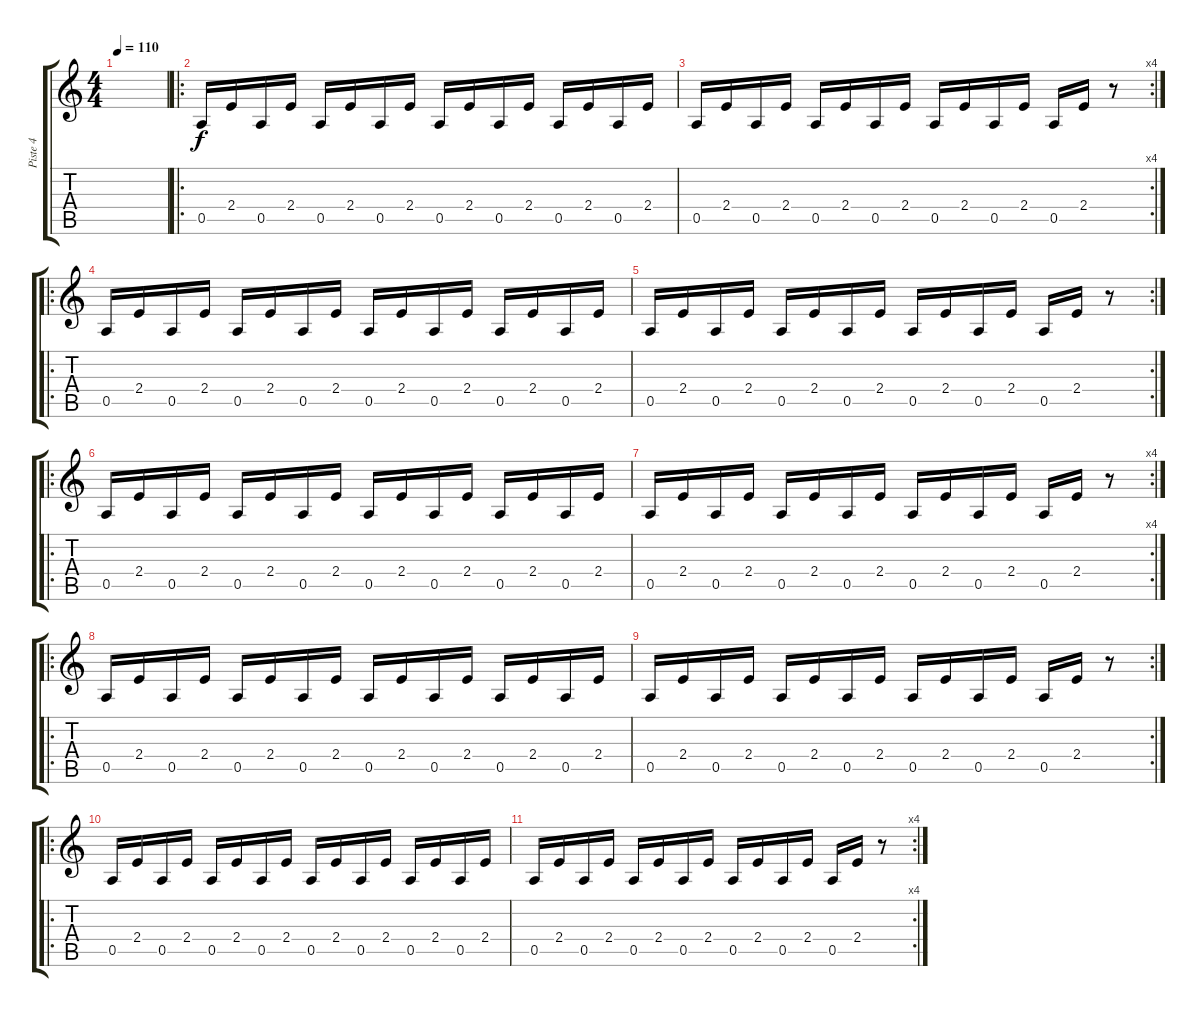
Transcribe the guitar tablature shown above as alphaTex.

\track ("Piste 4" "Piste 4") {instrument distortionguitar}
\staff {score tabs}
\tuning (E4 B3 G3 D3 A2 E2) {hide}
\ts (4 4)
\tempo 110
\clef g2
\ks c
|
\ro
0.5.16 2.4.16 0.5.16 2.4.16 0.5.16 2.4.16 0.5.16 2.4.16 0.5.16 2.4.16 0.5.16 2.4.16 0.5.16 2.4.16 0.5.16 2.4.16 |
\rc 4
0.5.16 2.4.16 0.5.16 2.4.16 0.5.16 2.4.16 0.5.16 2.4.16 0.5.16 2.4.16 0.5.16 2.4.16 0.5.16 2.4.16 r.8 |
\ro
0.5.16 2.4.16 0.5.16 2.4.16 0.5.16 2.4.16 0.5.16 2.4.16 0.5.16 2.4.16 0.5.16 2.4.16 0.5.16 2.4.16 0.5.16 2.4.16 |
\rc 2
0.5.16 2.4.16 0.5.16 2.4.16 0.5.16 2.4.16 0.5.16 2.4.16 0.5.16 2.4.16 0.5.16 2.4.16 0.5.16 2.4.16 r.8 |
\ro
0.5.16 2.4.16 0.5.16 2.4.16 0.5.16 2.4.16 0.5.16 2.4.16 0.5.16 2.4.16 0.5.16 2.4.16 0.5.16 2.4.16 0.5.16 2.4.16 |
\rc 4
0.5.16 2.4.16 0.5.16 2.4.16 0.5.16 2.4.16 0.5.16 2.4.16 0.5.16 2.4.16 0.5.16 2.4.16 0.5.16 2.4.16 r.8 |
\ro
0.5.16 2.4.16 0.5.16 2.4.16 0.5.16 2.4.16 0.5.16 2.4.16 0.5.16 2.4.16 0.5.16 2.4.16 0.5.16 2.4.16 0.5.16 2.4.16 |
\rc 2
0.5.16 2.4.16 0.5.16 2.4.16 0.5.16 2.4.16 0.5.16 2.4.16 0.5.16 2.4.16 0.5.16 2.4.16 0.5.16 2.4.16 r.8 |
\ro
0.5.16 2.4.16 0.5.16 2.4.16 0.5.16 2.4.16 0.5.16 2.4.16 0.5.16 2.4.16 0.5.16 2.4.16 0.5.16 2.4.16 0.5.16 2.4.16 |
\rc 4
0.5.16 2.4.16 0.5.16 2.4.16 0.5.16 2.4.16 0.5.16 2.4.16 0.5.16 2.4.16 0.5.16 2.4.16 0.5.16 2.4.16 r.8
